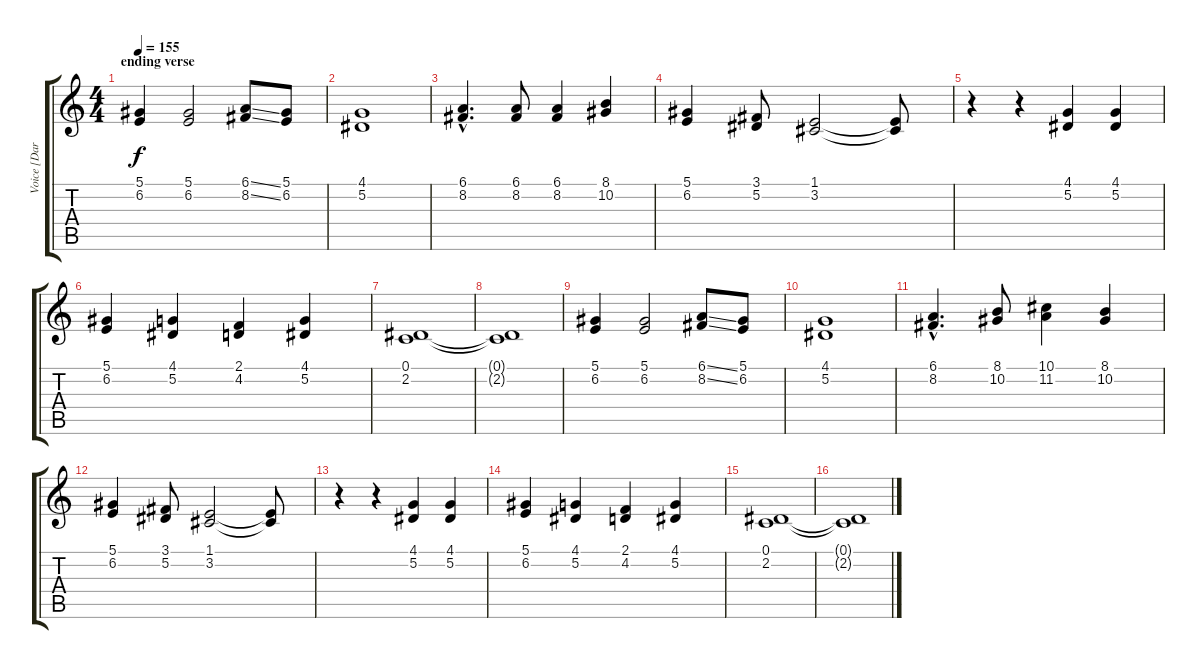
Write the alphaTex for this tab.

\track ("Voice [Daron, Serj]" "Voice [Dar") {instrument altosax}
\staff {score tabs}
\tuning (Eb4 Bb3 Gb3 Db3 Ab2 Db2) {hide}
\ts (4 4)
\section ("" "ending verse")
\tempo 155
\clef g2
\ks c
(5.1 6.2).4{dy f volume 16} (5.1 6.2).2 (6.1{ss} 8.2{ss}).8 (5.1 6.2).8 |
(4.1 5.2).1 |
(6.1{hac} 8.2{hac}).4{d} (6.1 8.2).8 (6.1 8.2).4 (8.1 10.2).4 |
(5.1 6.2).4 (3.1 5.2).8 (1.1 3.2).2 (1.1{t} 3.2{t}).8 |
r.4 r.4 (4.1 5.2).4 (4.1 5.2).4 |
(5.1 6.2).4 (4.1 5.2).4 (2.1 4.2).4 (4.1 5.2).4 |
(0.1 2.2).1 |
(0.1{t} 2.2{t}).1 |
(5.1 6.2).4 (5.1 6.2).2 (6.1{ss} 8.2{ss}).8 (5.1 6.2).8 |
(4.1 5.2).1 |
(6.1{hac} 8.2{hac}).4{d} (8.1 10.2).8 (10.1 11.2).4 (8.1 10.2).4 |
(5.1 6.2).4 (3.1 5.2).8 (1.1 3.2).2 (1.1{t} 3.2{t}).8 |
r.4 r.4 (4.1 5.2).4 (4.1 5.2).4 |
(5.1 6.2).4 (4.1 5.2).4 (2.1 4.2).4 (4.1 5.2).4 |
(0.1 2.2).1 |
(0.1{t} 2.2{t}).1
